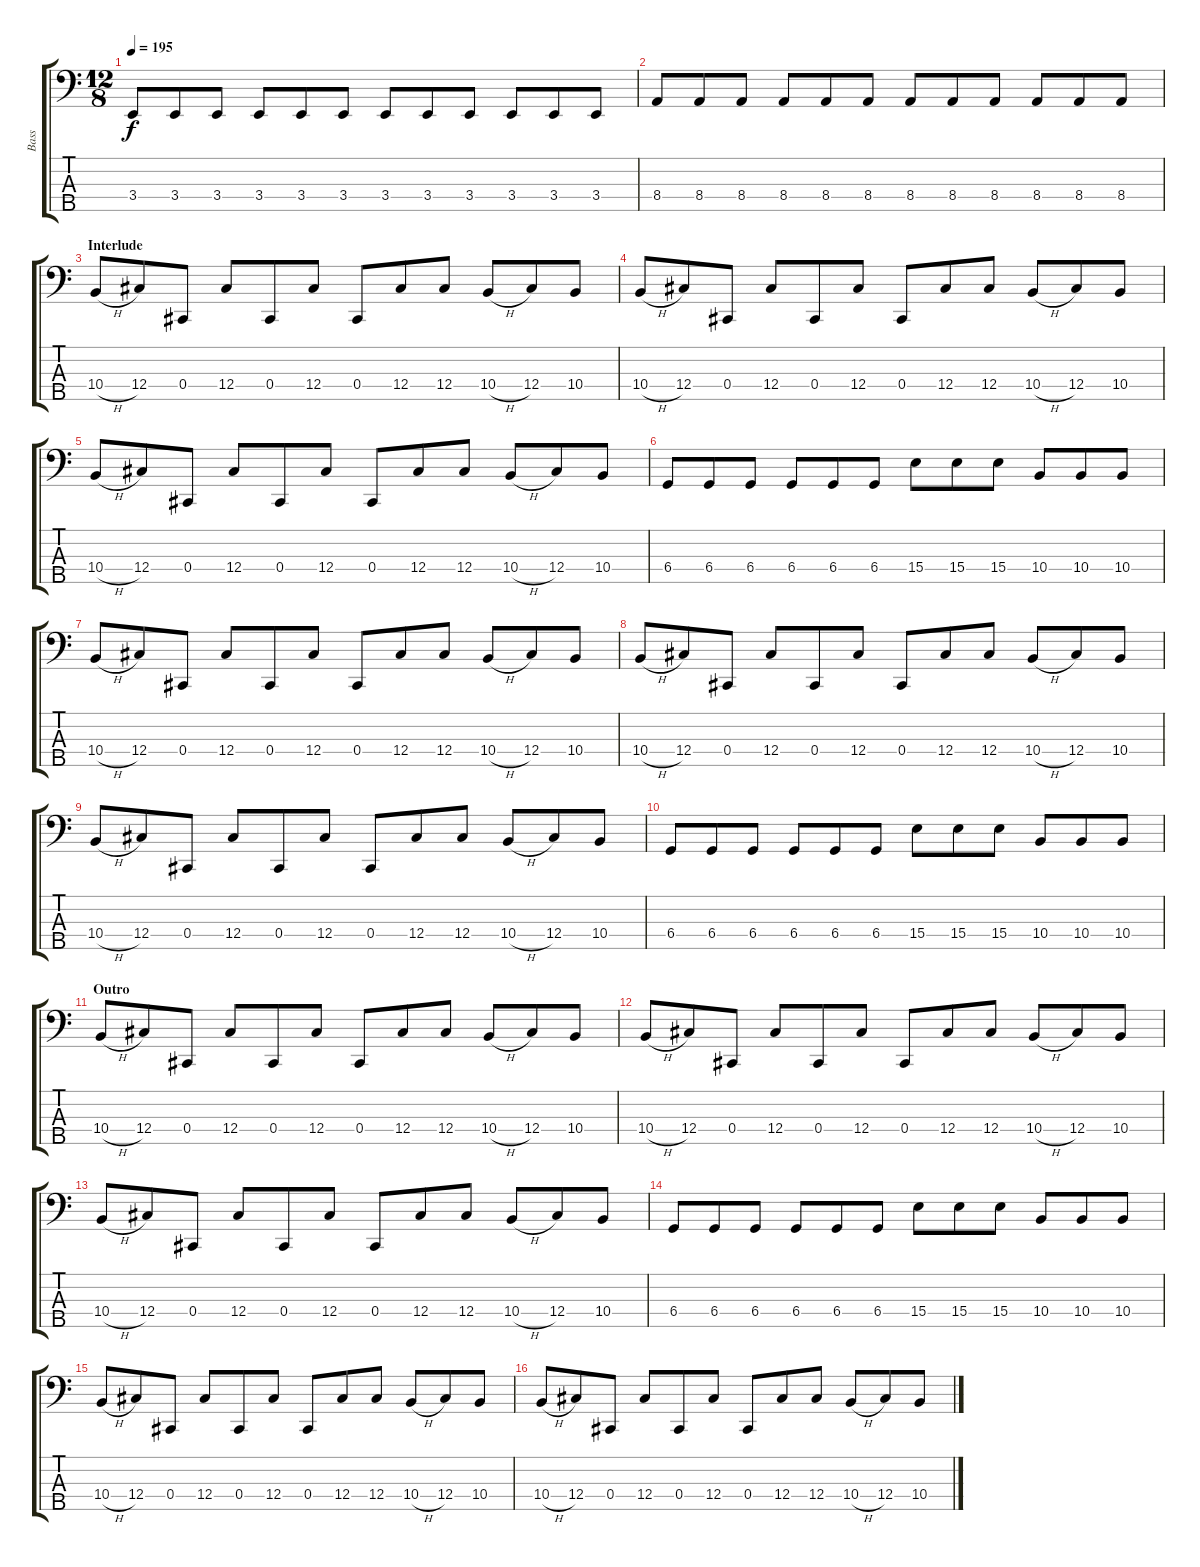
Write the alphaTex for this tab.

\track ("Bass" "Bass") {instrument slapbass1}
\staff {score tabs}
\tuning (Gb2 Db2 Ab1 Db1 Bb0) {hide}
\ts (12 8)
\tempo 195
\clef f4
\ks c
3.4.8{dy f} 3.4.8 3.4.8 3.4.8 3.4.8 3.4.8 3.4.8 3.4.8 3.4.8 3.4.8 3.4.8 3.4.8 |
8.4.8 8.4.8 8.4.8 8.4.8 8.4.8 8.4.8 8.4.8 8.4.8 8.4.8 8.4.8 8.4.8 8.4.8 |
\section ("" "Interlude")
10.4{h}.8 12.4.8 0.4.8 12.4.8 0.4.8 12.4.8 0.4.8 12.4.8 12.4.8 10.4{h}.8 12.4.8 10.4.8 |
10.4{h}.8 12.4.8 0.4.8 12.4.8 0.4.8 12.4.8 0.4.8 12.4.8 12.4.8 10.4{h}.8 12.4.8 10.4.8 |
10.4{h}.8 12.4.8 0.4.8 12.4.8 0.4.8 12.4.8 0.4.8 12.4.8 12.4.8 10.4{h}.8 12.4.8 10.4.8 |
6.4.8 6.4.8 6.4.8 6.4.8 6.4.8 6.4.8 15.4.8 15.4.8 15.4.8 10.4.8 10.4.8 10.4.8 |
10.4{h}.8 12.4.8 0.4.8 12.4.8 0.4.8 12.4.8 0.4.8 12.4.8 12.4.8 10.4{h}.8 12.4.8 10.4.8 |
10.4{h}.8 12.4.8 0.4.8 12.4.8 0.4.8 12.4.8 0.4.8 12.4.8 12.4.8 10.4{h}.8 12.4.8 10.4.8 |
10.4{h}.8 12.4.8 0.4.8 12.4.8 0.4.8 12.4.8 0.4.8 12.4.8 12.4.8 10.4{h}.8 12.4.8 10.4.8 |
6.4.8 6.4.8 6.4.8 6.4.8 6.4.8 6.4.8 15.4.8 15.4.8 15.4.8 10.4.8 10.4.8 10.4.8 |
\section ("" "Outro")
10.4{h}.8 12.4.8 0.4.8 12.4.8 0.4.8 12.4.8 0.4.8 12.4.8 12.4.8 10.4{h}.8 12.4.8 10.4.8 |
10.4{h}.8 12.4.8 0.4.8 12.4.8 0.4.8 12.4.8 0.4.8 12.4.8 12.4.8 10.4{h}.8 12.4.8 10.4.8 |
10.4{h}.8 12.4.8 0.4.8 12.4.8 0.4.8 12.4.8 0.4.8 12.4.8 12.4.8 10.4{h}.8 12.4.8 10.4.8 |
6.4.8 6.4.8 6.4.8 6.4.8 6.4.8 6.4.8 15.4.8 15.4.8 15.4.8 10.4.8 10.4.8 10.4.8 |
10.4{h}.8 12.4.8 0.4.8 12.4.8 0.4.8 12.4.8 0.4.8 12.4.8 12.4.8 10.4{h}.8 12.4.8 10.4.8 |
10.4{h}.8 12.4.8 0.4.8 12.4.8 0.4.8 12.4.8 0.4.8 12.4.8 12.4.8 10.4{h}.8 12.4.8 10.4.8
